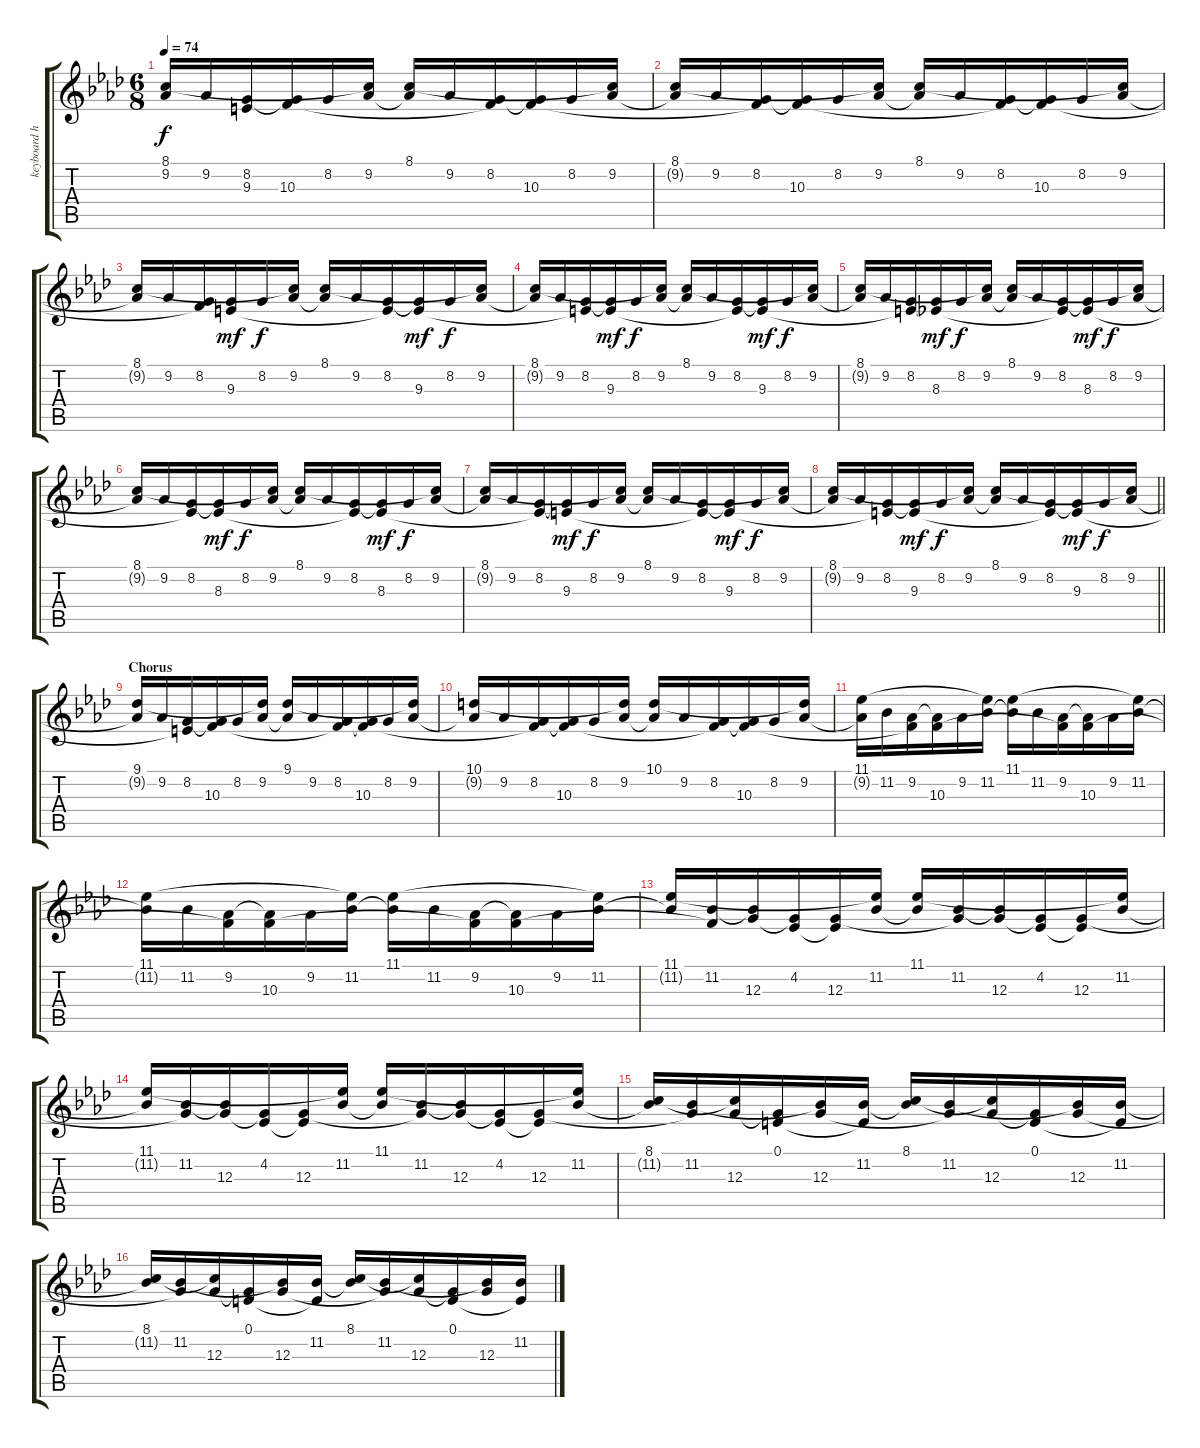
\track ("keyboard high" "keyboard h") {instrument brightacousticpiano}
\staff {score tabs}
\tuning (E4 B3 G3 D3 A2 E2) {hide}
\ts (6 8)
\tempo 74
\clef g2
\ks ab
(8.1 9.2{t}).16{dy f} 9.2.16 (8.2 9.3{t}).16 (8.2{t} 10.3).16 8.2.16 (8.1{t} 9.2).16 (8.1 9.2{t}).16 9.2.16 (8.2 10.3{t}).16 (8.2{t} 10.3).16 8.2.16 (8.1{t} 9.2).16 |
(8.1 9.2{t}).16 9.2.16 (8.2 10.3{t}).16 (8.2{t} 10.3).16 8.2.16 (8.1{t} 9.2).16 (8.1 9.2{t}).16 9.2.16 (8.2 10.3{t}).16 (8.2{t} 10.3).16 8.2.16 (8.1{t} 9.2).16 |
(8.1 9.2{t}).16 9.2.16 (8.2 10.3{t}).16 (8.2{t} 9.3).16{dy mf} 8.2.16{dy f} (8.1{t} 9.2).16 (8.1 9.2{t}).16 9.2.16 (8.2 9.3{t}).16 (8.2{t} 9.3).16{dy mf} 8.2.16{dy f} (8.1{t} 9.2).16 |
(8.1 9.2{t}).16 9.2.16 (8.2 9.3{t}).16 (8.2{t} 9.3).16{dy mf} 8.2.16{dy f} (8.1{t} 9.2).16 (8.1 9.2{t}).16 9.2.16 (8.2 9.3{t}).16 (8.2{t} 9.3).16{dy mf} 8.2.16{dy f} (8.1{t} 9.2).16 |
(8.1 9.2{t}).16 9.2.16 (8.2 9.3{t}).16 (8.2{t} 8.3).16{dy mf} 8.2.16{dy f} (8.1{t} 9.2).16 (8.1 9.2{t}).16 9.2.16 (8.2 8.3{t}).16 (8.2{t} 8.3).16{dy mf} 8.2.16{dy f} (8.1{t} 9.2).16 |
(8.1 9.2{t}).16 9.2.16 (8.2 8.3{t}).16 (8.2{t} 8.3).16{dy mf} 8.2.16{dy f} (8.1{t} 9.2).16 (8.1 9.2{t}).16 9.2.16 (8.2 8.3{t}).16 (8.2{t} 8.3).16{dy mf} 8.2.16{dy f} (8.1{t} 9.2).16 |
(8.1 9.2{t}).16 9.2.16 (8.2 8.3{t}).16 (8.2{t} 9.3).16{dy mf} 8.2.16{dy f} (8.1{t} 9.2).16 (8.1 9.2{t}).16 9.2.16 (8.2 9.3{t}).16 (8.2{t} 9.3).16{dy mf} 8.2.16{dy f} (8.1{t} 9.2).16 |
\barLineRight lightlight
(8.1 9.2{t}).16 9.2.16 (8.2 9.3{t}).16 (8.2{t} 9.3).16{dy mf} 8.2.16{dy f} (8.1{t} 9.2).16 (8.1 9.2{t}).16 9.2.16 (8.2 9.3{t}).16 (8.2{t} 9.3).16{dy mf} 8.2.16{dy f} (8.1{t} 9.2).16 |
\section ("" "Chorus")
(9.1 9.2{t}).16 9.2.16 (8.2 9.3{t}).16 (8.2{t} 10.3).16 8.2.16 (9.1{t} 9.2).16 (9.1 9.2{t}).16 9.2.16 (8.2 10.3{t}).16 (8.2{t} 10.3).16 8.2.16 (9.1{t} 9.2).16 |
(10.1 9.2{t}).16 9.2.16 (8.2 10.3{t}).16 (8.2{t} 10.3).16 8.2.16 (10.1{t} 9.2).16 (10.1 9.2{t}).16 9.2.16 (8.2 10.3{t}).16 (8.2{t} 10.3).16 8.2.16 (10.1{t} 9.2).16 |
(11.1 9.2{t}).16 11.2.16 (9.2 10.3{t}).16 (9.2{t} 10.3).16 9.2.16 (11.1{t} 11.2).16 (11.1 11.2{t}).16 11.2.16 (9.2 10.3{t}).16 (9.2{t} 10.3).16 9.2.16 (11.1{t} 11.2).16 |
(11.1 11.2{t}).16 11.2.16 (9.2 10.3{t}).16 (9.2{t} 10.3).16 9.2.16 (11.1{t} 11.2).16 (11.1 11.2{t}).16 11.2.16 (9.2 10.3{t}).16 (9.2{t} 10.3).16 9.2.16 (11.1{t} 11.2).16 |
(11.1 11.2{t}).16 (11.2 10.3{t}).16 (11.2{t} 12.3).16 (4.2 12.3{t}).16 (4.2{t} 12.3).16 (11.1{t} 11.2).16 (11.1 11.2{t}).16 (11.2 12.3{t}).16 (11.2{t} 12.3).16 (4.2 12.3{t}).16 (4.2{t} 12.3).16 (11.1{t} 11.2).16 |
(11.1 11.2{t}).16 (11.2 12.3{t}).16 (11.2{t} 12.3).16 (4.2 12.3{t}).16 (4.2{t} 12.3).16 (11.1{t} 11.2).16 (11.1 11.2{t}).16 (11.2 12.3{t}).16 (11.2{t} 12.3).16 (4.2 12.3{t}).16 (4.2{t} 12.3).16 (11.1{t} 11.2).16 |
(8.1 11.2{t}).16 (11.2 12.3{t}).16 (8.1{t} 12.3).16 (0.1 12.3{t}).16 (11.2{t} 12.3).16 (0.1{t} 11.2).16 (8.1 11.2{t}).16 (11.2 12.3{t}).16 (8.1{t} 12.3).16 (0.1 12.3{t}).16 (11.2{t} 12.3).16 (0.1{t} 11.2).16 |
(8.1 11.2{t}).16 (11.2 12.3{t}).16 (8.1{t} 12.3).16 (0.1 12.3{t}).16 (11.2{t} 12.3).16 (0.1{t} 11.2).16 (8.1 11.2{t}).16 (11.2 12.3{t}).16 (8.1{t} 12.3).16 (0.1 12.3{t}).16 (11.2{t} 12.3).16 (0.1{t} 11.2).16
